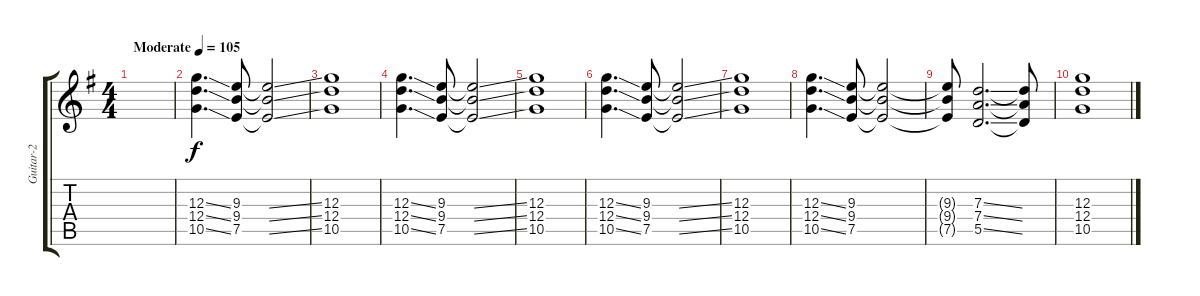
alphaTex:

\track ("Guitar-2" "Guitar-2") {instrument distortionguitar}
\staff {score tabs}
\tuning (E4 B3 G3 D3 A2 E2) {hide}
\ts (4 4)
\tempo (105 "Moderate")
\clef g2
\ks g
|
(12.3{ss} 12.4{ss} 10.5{ss}).4{d} (9.3 9.4 7.5).8 (9.3{ss t} 9.4{ss t} 7.5{ss t}).2 |
(12.3 12.4 10.5).1 |
(12.3{ss} 12.4{ss} 10.5{ss}).4{d} (9.3 9.4 7.5).8 (9.3{ss t} 9.4{ss t} 7.5{ss t}).2 |
(12.3 12.4 10.5).1 |
(12.3{ss} 12.4{ss} 10.5{ss}).4{d} (9.3 9.4 7.5).8 (9.3{ss t} 9.4{ss t} 7.5{ss t}).2 |
(12.3 12.4 10.5).1 |
(12.3{ss} 12.4{ss} 10.5{ss}).4{d} (9.3 9.4 7.5).8 (9.3{t} 9.4{t} 7.5{t}).2 |
(9.3{t} 9.4{t} 7.5{t}).8 (7.3{ss} 7.4{ss} 5.5{ss}).2{d} (7.3{t} 7.4{t} 5.5{t}).8 |
(12.3 12.4 10.5).1
